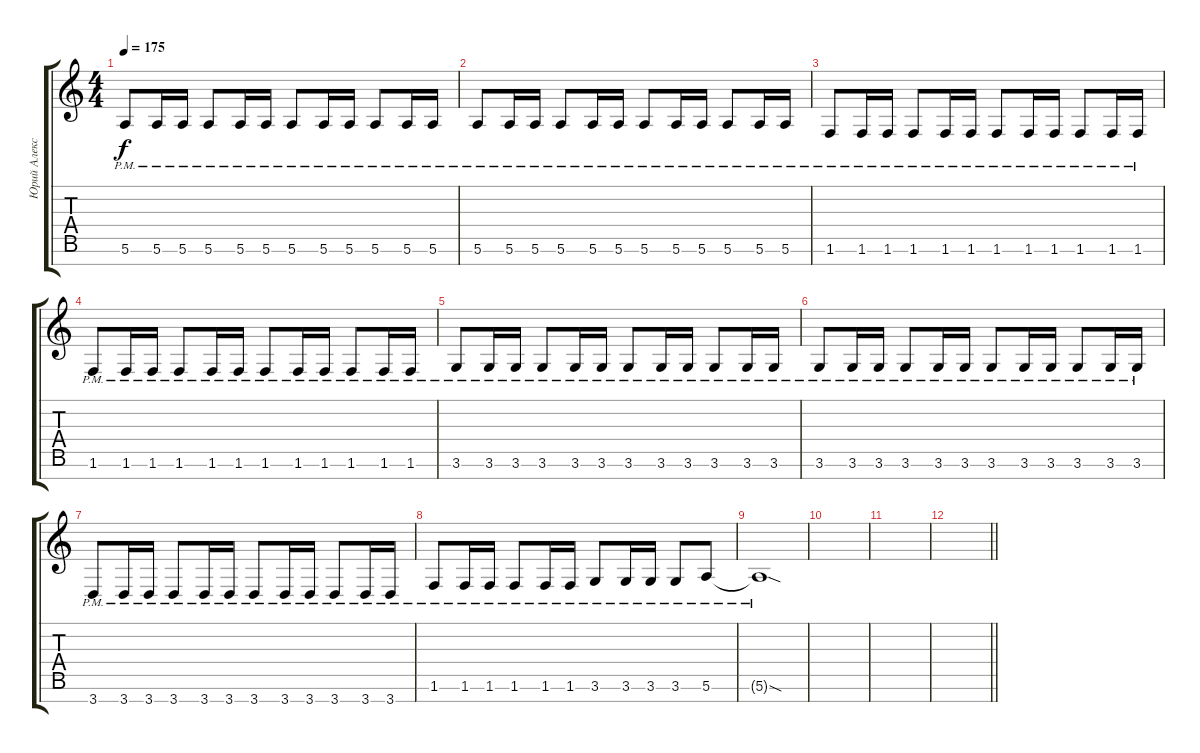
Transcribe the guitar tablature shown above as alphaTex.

\track ("Юрий Алексеев" "Юрий Алекс") {instrument distortionguitar}
\staff {score tabs}
\tuning (E4 B3 G3 D3 A2 E2 B1) {hide}
\ts (4 4)
\tempo 175
\clef g2
\ks c
5.6{pm}.8{dy f} 5.6{pm}.16 5.6{pm}.16 5.6{pm}.8 5.6{pm}.16 5.6{pm}.16 5.6{pm}.8 5.6{pm}.16 5.6{pm}.16 5.6{pm}.8 5.6{pm}.16 5.6{pm}.16 |
5.6{pm}.8 5.6{pm}.16 5.6{pm}.16 5.6{pm}.8 5.6{pm}.16 5.6{pm}.16 5.6{pm}.8 5.6{pm}.16 5.6{pm}.16 5.6{pm}.8 5.6{pm}.16 5.6{pm}.16 |
1.6{pm}.8 1.6{pm}.16 1.6{pm}.16 1.6{pm}.8 1.6{pm}.16 1.6{pm}.16 1.6{pm}.8 1.6{pm}.16 1.6{pm}.16 1.6{pm}.8 1.6{pm}.16 1.6{pm}.16 |
1.6{pm}.8 1.6{pm}.16 1.6{pm}.16 1.6{pm}.8 1.6{pm}.16 1.6{pm}.16 1.6{pm}.8 1.6{pm}.16 1.6{pm}.16 1.6{pm}.8 1.6{pm}.16 1.6{pm}.16 |
3.6{pm}.8 3.6{pm}.16 3.6{pm}.16 3.6{pm}.8 3.6{pm}.16 3.6{pm}.16 3.6{pm}.8 3.6{pm}.16 3.6{pm}.16 3.6{pm}.8 3.6{pm}.16 3.6{pm}.16 |
3.6{pm}.8 3.6{pm}.16 3.6{pm}.16 3.6{pm}.8 3.6{pm}.16 3.6{pm}.16 3.6{pm}.8 3.6{pm}.16 3.6{pm}.16 3.6{pm}.8 3.6{pm}.16 3.6{pm}.16 |
3.7{pm}.8 3.7{pm}.16 3.7{pm}.16 3.7{pm}.8 3.7{pm}.16 3.7{pm}.16 3.7{pm}.8 3.7{pm}.16 3.7{pm}.16 3.7{pm}.8 3.7{pm}.16 3.7{pm}.16 |
1.6{pm}.8 1.6{pm}.16 1.6{pm}.16 1.6{pm}.8 1.6{pm}.16 1.6{pm}.16 3.6{pm}.8 3.6{pm}.16 3.6{pm}.16 3.6{pm}.8 5.6{pm}.8 |
5.6{sod pm t}.1 |
|
|
\barLineRight lightlight
